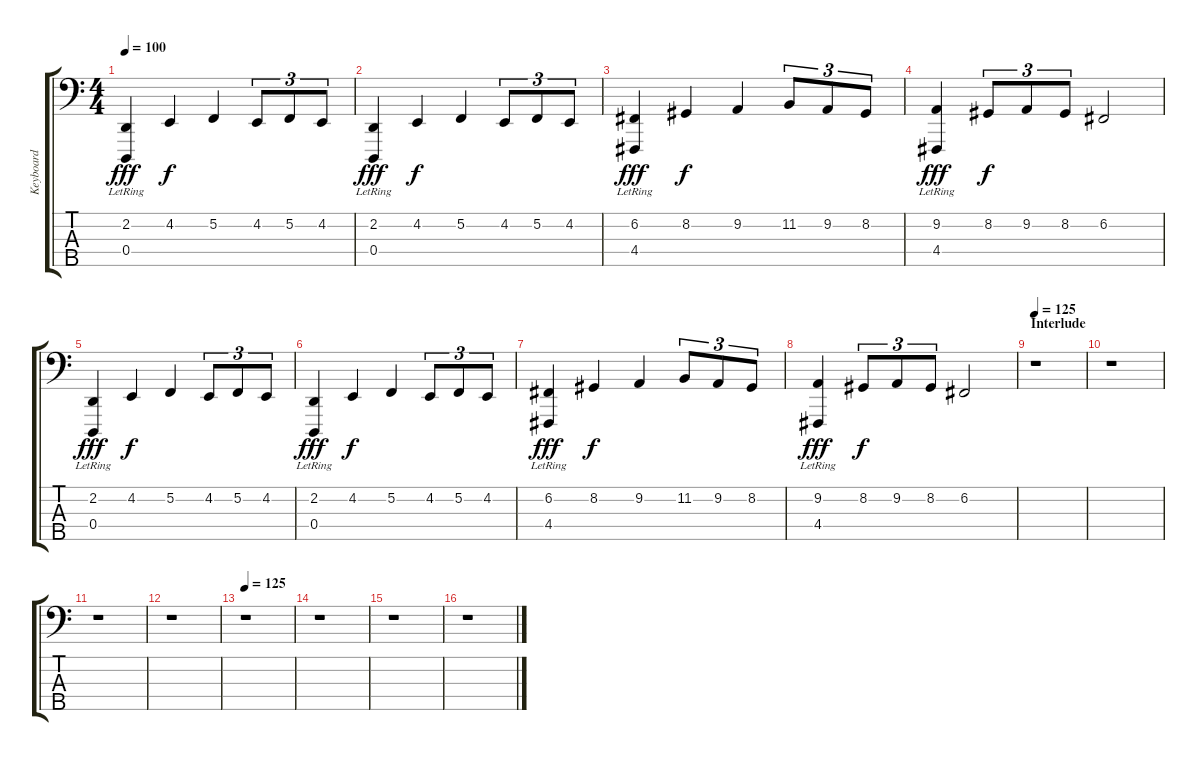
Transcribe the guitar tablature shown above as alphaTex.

\track ("Keyboard" "Keyboard") {instrument stringensemble1}
\staff {score tabs}
\tuning (F2 C2 G1 D1 A0) {hide}
\ts (4 4)
\tempo 100
\clef f4
\ks c
(2.2 0.4{lr}).4{dy fff} 4.2.4{dy f} 5.2.4 4.2.8{tu (3 2)} 5.2.8{tu (3 2)} 4.2.8{tu (3 2)} |
(2.2 0.4{lr}).4{dy fff} 4.2.4{dy f} 5.2.4 4.2.8{tu (3 2)} 5.2.8{tu (3 2)} 4.2.8{tu (3 2)} |
(6.2 4.4{lr}).4{dy fff} 8.2.4{dy f} 9.2.4 11.2.8{tu (3 2)} 9.2.8{tu (3 2)} 8.2.8{tu (3 2)} |
(9.2 4.4{lr}).4{dy fff} 8.2.8{tu (3 2) dy f} 9.2.8{tu (3 2)} 8.2.8{tu (3 2)} 6.2.2 |
(2.2 0.4{lr}).4{dy fff} 4.2.4{dy f} 5.2.4 4.2.8{tu (3 2)} 5.2.8{tu (3 2)} 4.2.8{tu (3 2)} |
(2.2 0.4{lr}).4{dy fff} 4.2.4{dy f} 5.2.4 4.2.8{tu (3 2)} 5.2.8{tu (3 2)} 4.2.8{tu (3 2)} |
(6.2 4.4{lr}).4{dy fff} 8.2.4{dy f} 9.2.4 11.2.8{tu (3 2)} 9.2.8{tu (3 2)} 8.2.8{tu (3 2)} |
(9.2 4.4{lr}).4{dy fff} 8.2.8{tu (3 2) dy f} 9.2.8{tu (3 2)} 8.2.8{tu (3 2)} 6.2.2 |
\section ("" "Interlude")
\tempo 125
r.1 |
r.1 |
r.1 |
r.1 |
\tempo 125
r.1 |
r.1 |
r.1 |
r.1
